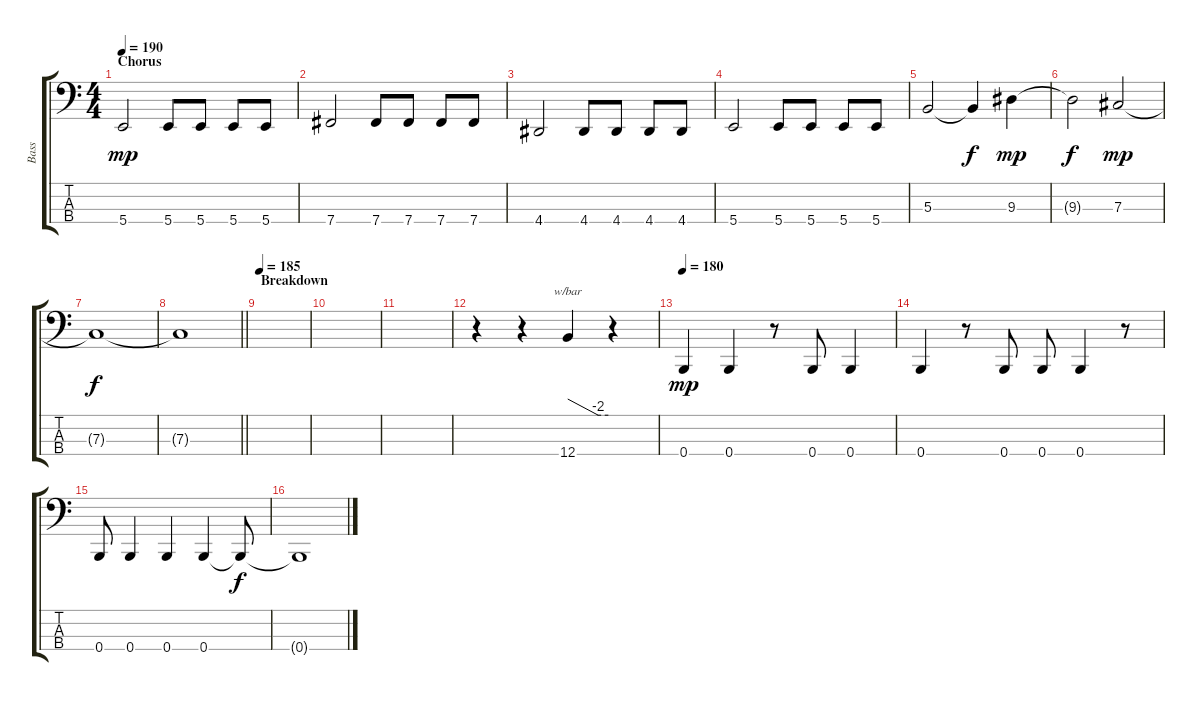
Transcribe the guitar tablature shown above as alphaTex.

\track ("Bass" "Bass") {instrument electricbassfinger}
\staff {score tabs}
\tuning (E2 B1 Gb1 B0) {hide}
\ts (4 4)
\section ("" "Chorus")
\tempo 190
\clef f4
\ks c
5.4.2{dy mp} 5.4.8 5.4.8 5.4.8 5.4.8 |
7.4.2 7.4.8 7.4.8 7.4.8 7.4.8 |
4.4.2 4.4.8 4.4.8 4.4.8 4.4.8 |
5.4.2 5.4.8 5.4.8 5.4.8 5.4.8 |
5.3.2 5.3{t}.4{dy f} 9.3.4{dy mp} |
9.3{t}.2{dy f} 7.3.2{dy mp} |
7.3{t}.1{dy f} |
\barLineRight lightlight
7.3{t}.1 |
\section ("" "Breakdown")
\tempo 185
|
|
|
r.4 r.4 12.4.4{tbe (custom default 0 0 45 -8 60 -8)} r.4 |
\tempo 180
0.4.4{dy mp} 0.4.4 r.8 0.4.8 0.4.4 |
0.4.4 r.8 0.4.8 0.4.8 0.4.4 r.8 |
0.4.8 0.4.4 0.4.4 0.4.4 0.4{t}.8{dy f} |
0.4{t}.1
